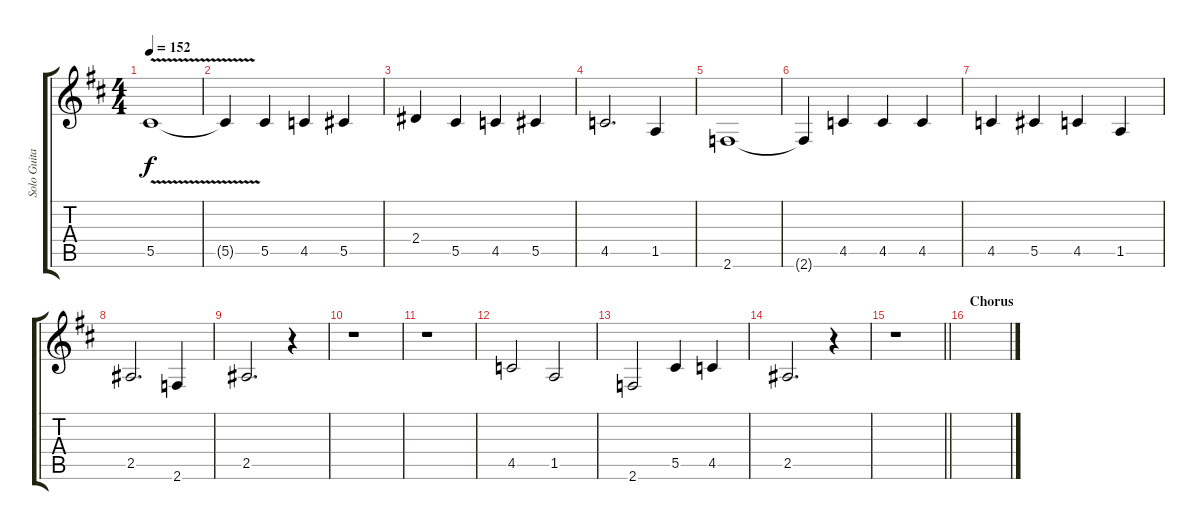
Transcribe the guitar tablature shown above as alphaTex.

\track ("Solo Guitar" "Solo Guita") {instrument distortionguitar}
\staff {score tabs}
\tuning (Eb4 Bb3 Gb3 Db3 Ab2 Eb2) {hide}
\ts (4 4)
\tempo 152
\clef g2
\ks d
5.5{v}.1{dy f} |
5.5{t}.4 5.5.4 4.5.4 5.5.4 |
2.4.4 5.5.4 4.5.4 5.5.4 |
4.5.2{d} 1.5.4 |
2.6.1 |
2.6{t}.4 4.5.4 4.5.4 4.5.4 |
4.5.4 5.5.4 4.5.4 1.5.4 |
2.5.2{d} 2.6.4 |
2.5.2{d} r.4 |
r.1 |
r.1 |
4.5.2 1.5.2 |
2.6.2 5.5.4 4.5.4 |
2.5.2{d} r.4 |
\barLineRight lightlight
r.1 |
\section ("" "Chorus")
